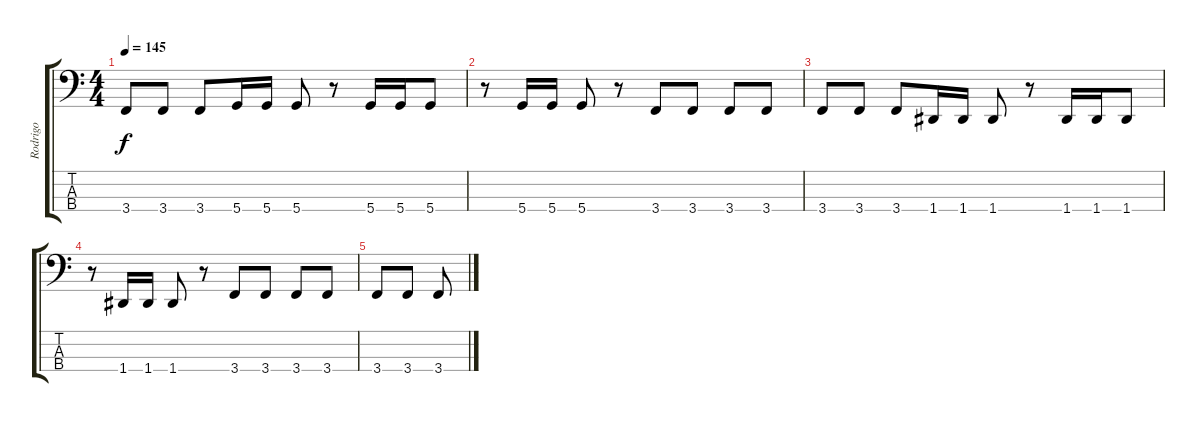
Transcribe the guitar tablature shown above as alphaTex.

\track ("Rodrigo" "Rodrigo") {instrument electricbassfinger}
\staff {score tabs}
\tuning (G2 D2 A1 D1) {hide}
\ts (4 4)
\tempo 145
\clef f4
\ks c
3.4.8{dy f} 3.4.8 3.4.8 5.4.16 5.4.16 5.4.8 r.8 5.4.16 5.4.16 5.4.8 |
r.8 5.4.16 5.4.16 5.4.8 r.8 3.4.8 3.4.8 3.4.8 3.4.8 |
3.4.8 3.4.8 3.4.8 1.4.16 1.4.16 1.4.8 r.8 1.4.16 1.4.16 1.4.8 |
r.8 1.4.16 1.4.16 1.4.8 r.8 3.4.8 3.4.8 3.4.8 3.4.8 |
3.4.8 3.4.8 3.4.8
